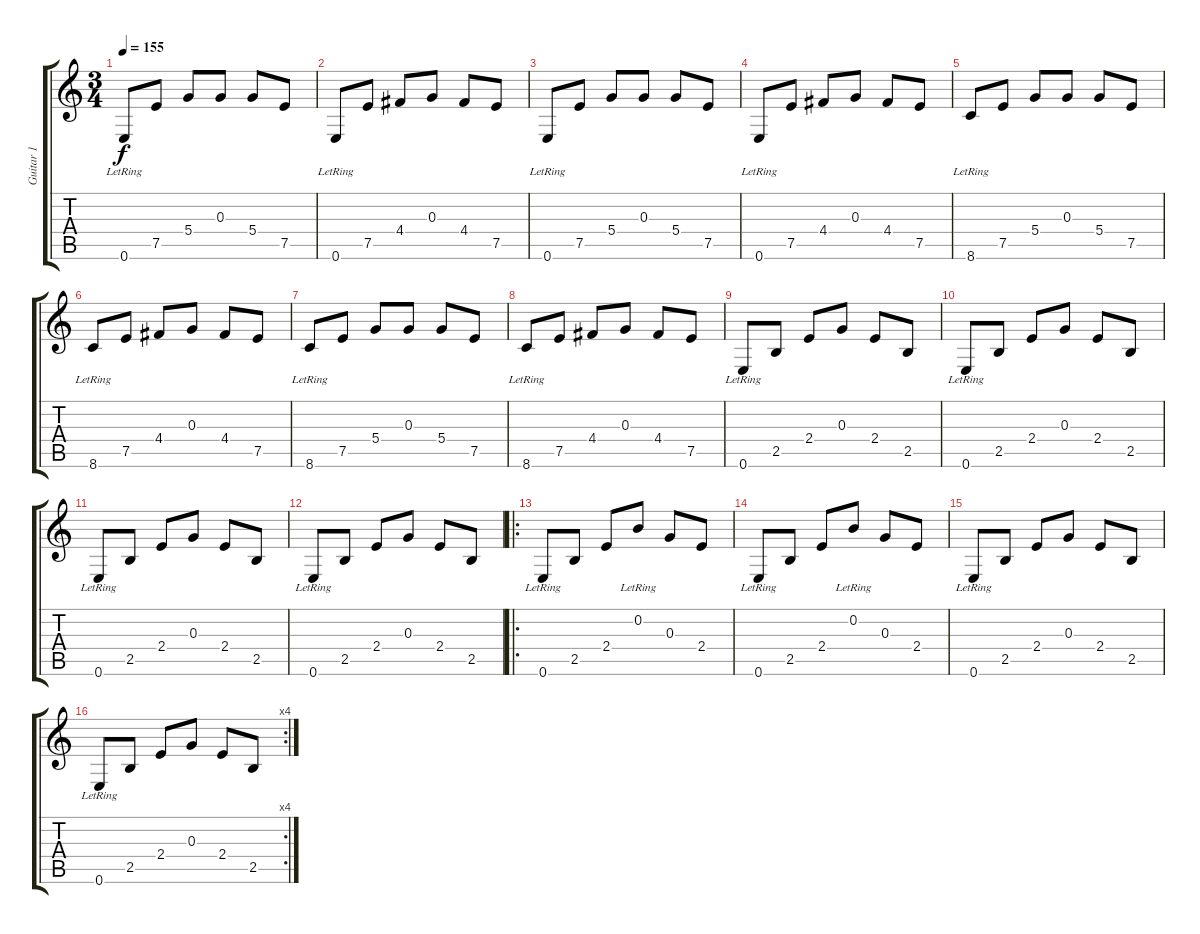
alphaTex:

\track ("Guitar 1" "Guitar 1") {instrument acousticguitarsteel}
\staff {score tabs}
\tuning (E4 B3 G3 D3 A2 E2) {hide}
\ts (3 4)
\tempo 155
\clef g2
\ks c
0.6{lr}.8{dy f} 7.5.8 5.4.8 0.3.8 5.4.8 7.5.8 |
0.6{lr}.8 7.5.8 4.4.8 0.3.8 4.4.8 7.5.8 |
0.6{lr}.8 7.5.8 5.4.8 0.3.8 5.4.8 7.5.8 |
0.6{lr}.8 7.5.8 4.4.8 0.3.8 4.4.8 7.5.8 |
8.6{lr}.8 7.5.8 5.4.8 0.3.8 5.4.8 7.5.8 |
8.6{lr}.8 7.5.8 4.4.8 0.3.8 4.4.8 7.5.8 |
8.6{lr}.8 7.5.8 5.4.8 0.3.8 5.4.8 7.5.8 |
8.6{lr}.8 7.5.8 4.4.8 0.3.8 4.4.8 7.5.8 |
0.6{lr}.8 2.5.8 2.4.8 0.3.8 2.4.8 2.5.8 |
0.6{lr}.8 2.5.8 2.4.8 0.3.8 2.4.8 2.5.8 |
0.6{lr}.8 2.5.8 2.4.8 0.3.8 2.4.8 2.5.8 |
0.6{lr}.8 2.5.8 2.4.8 0.3.8 2.4.8 2.5.8 |
\ro
0.6{lr}.8 2.5.8 2.4.8 0.2{lr}.8 0.3.8 2.4.8 |
0.6{lr}.8 2.5.8 2.4.8 0.2{lr}.8 0.3.8 2.4.8 |
0.6{lr}.8 2.5.8 2.4.8 0.3.8 2.4.8 2.5.8 |
\rc 4
0.6{lr}.8 2.5.8 2.4.8 0.3.8 2.4.8 2.5.8
